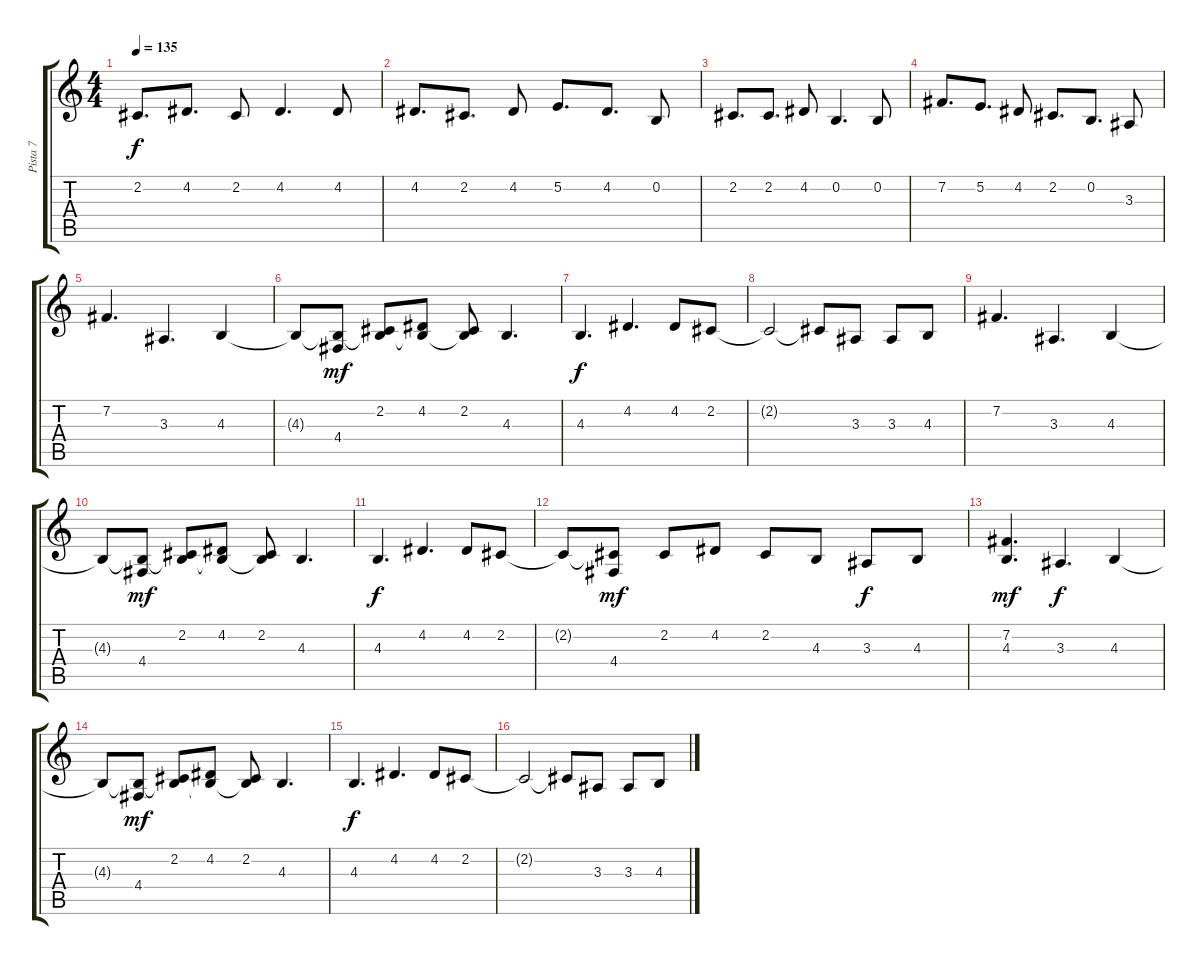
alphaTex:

\track ("Pista 7" "Pista 7") {instrument electricgrandpiano}
\staff {score tabs}
\tuning (E4 B3 G3 D3 A2 E2) {hide}
\ts (4 4)
\tempo 135
\clef g2
\ks c
2.2.8{d dy f} 4.2.8{d} 2.2.8 4.2.4{d} 4.2.8 |
4.2.8{d} 2.2.8{d} 4.2.8 5.2.8{d} 4.2.8{d} 0.2.8 |
2.2.8{d} 2.2.8{d} 4.2.8 0.2.4{d} 0.2.8 |
7.2.8{d} 5.2.8{d} 4.2.8 2.2.8{d} 0.2.8{d} 3.3.8 |
7.2.4{d} 3.3.4{d} 4.3.4 |
4.3{t}.8 (4.3{t} 4.4).8{dy mf} (2.2 4.3{t}).8 (4.2 4.3{t}).8 (2.2 4.3{t}).8 4.3.4{d} |
4.3.4{d dy f} 4.2.4{d} 4.2.8 2.2.8 |
2.2{t}.2 2.2{t}.8 3.3.8 3.3.8 4.3.8 |
7.2.4{d} 3.3.4{d} 4.3.4 |
4.3{t}.8 (4.3{t} 4.4).8{dy mf} (2.2 4.3{t}).8 (4.2 4.3{t}).8 (2.2 4.3{t}).8 4.3.4{d} |
4.3.4{d dy f} 4.2.4{d} 4.2.8 2.2.8 |
2.2{t}.8 (2.2{t} 4.4).8{dy mf} 2.2.8 4.2.8 2.2.8 4.3.8 3.3.8{dy f} 4.3.8 |
(7.2 4.3).4{d dy mf} 3.3.4{d dy f} 4.3.4 |
4.3{t}.8 (4.3{t} 4.4).8{dy mf} (2.2 4.3{t}).8 (4.2 4.3{t}).8 (2.2 4.3{t}).8 4.3.4{d} |
4.3.4{d dy f} 4.2.4{d} 4.2.8 2.2.8 |
2.2{t}.2 2.2{t}.8 3.3.8 3.3.8 4.3.8
